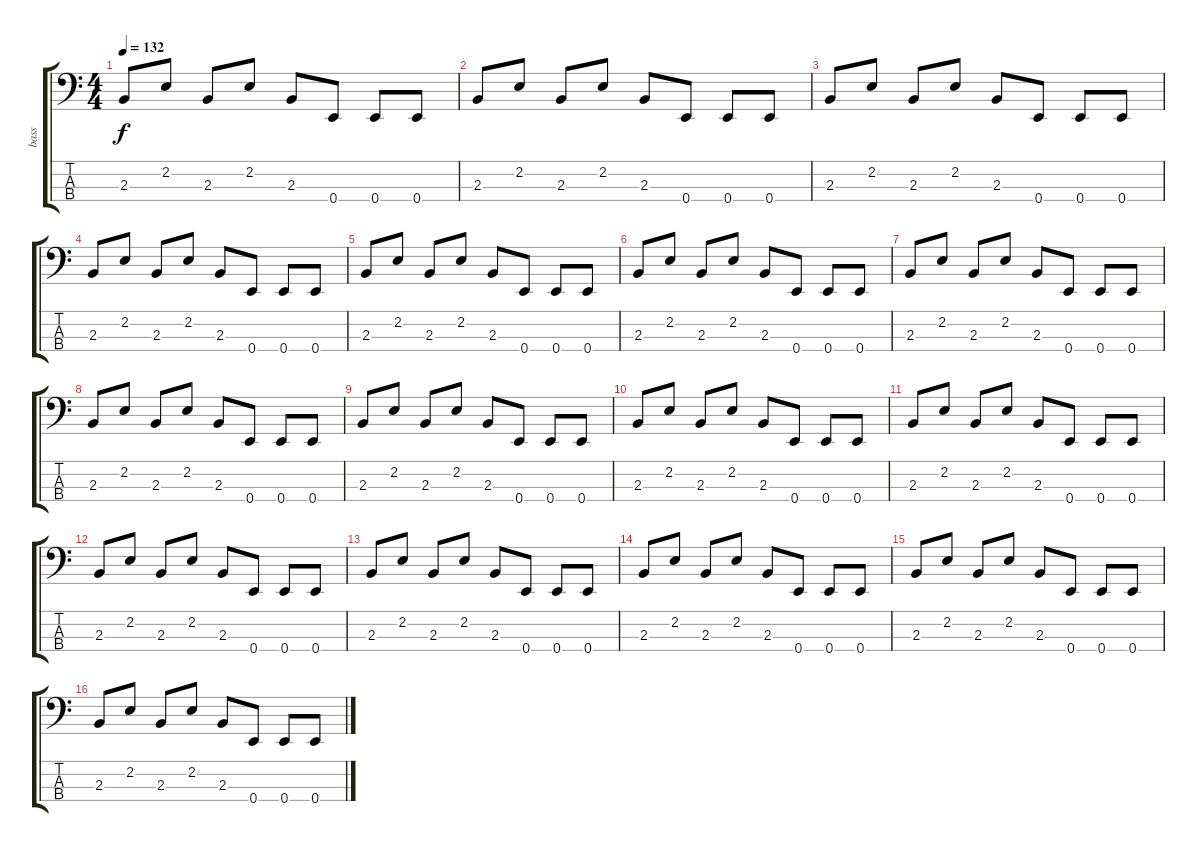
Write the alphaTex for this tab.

\track ("bass" "bass") {instrument electricbassfinger}
\staff {score tabs}
\tuning (G2 D2 A1 E1) {hide}
\ts (4 4)
\tempo 132
\clef f4
\ks c
2.3.8{dy f} 2.2.8 2.3.8 2.2.8 2.3.8 0.4.8 0.4.8 0.4.8 |
2.3.8 2.2.8 2.3.8 2.2.8 2.3.8 0.4.8 0.4.8 0.4.8 |
2.3.8 2.2.8 2.3.8 2.2.8 2.3.8 0.4.8 0.4.8 0.4.8 |
2.3.8 2.2.8 2.3.8 2.2.8 2.3.8 0.4.8 0.4.8 0.4.8 |
2.3.8 2.2.8 2.3.8 2.2.8 2.3.8 0.4.8 0.4.8 0.4.8 |
2.3.8 2.2.8 2.3.8 2.2.8 2.3.8 0.4.8 0.4.8 0.4.8 |
2.3.8 2.2.8 2.3.8 2.2.8 2.3.8 0.4.8 0.4.8 0.4.8 |
2.3.8 2.2.8 2.3.8 2.2.8 2.3.8 0.4.8 0.4.8 0.4.8 |
2.3.8 2.2.8 2.3.8 2.2.8 2.3.8 0.4.8 0.4.8 0.4.8 |
2.3.8 2.2.8 2.3.8 2.2.8 2.3.8 0.4.8 0.4.8 0.4.8 |
2.3.8 2.2.8 2.3.8 2.2.8 2.3.8 0.4.8 0.4.8 0.4.8 |
2.3.8 2.2.8 2.3.8 2.2.8 2.3.8 0.4.8 0.4.8 0.4.8 |
2.3.8 2.2.8 2.3.8 2.2.8 2.3.8 0.4.8 0.4.8 0.4.8 |
2.3.8 2.2.8 2.3.8 2.2.8 2.3.8 0.4.8 0.4.8 0.4.8 |
2.3.8 2.2.8 2.3.8 2.2.8 2.3.8 0.4.8 0.4.8 0.4.8 |
2.3.8 2.2.8 2.3.8 2.2.8 2.3.8 0.4.8 0.4.8 0.4.8
